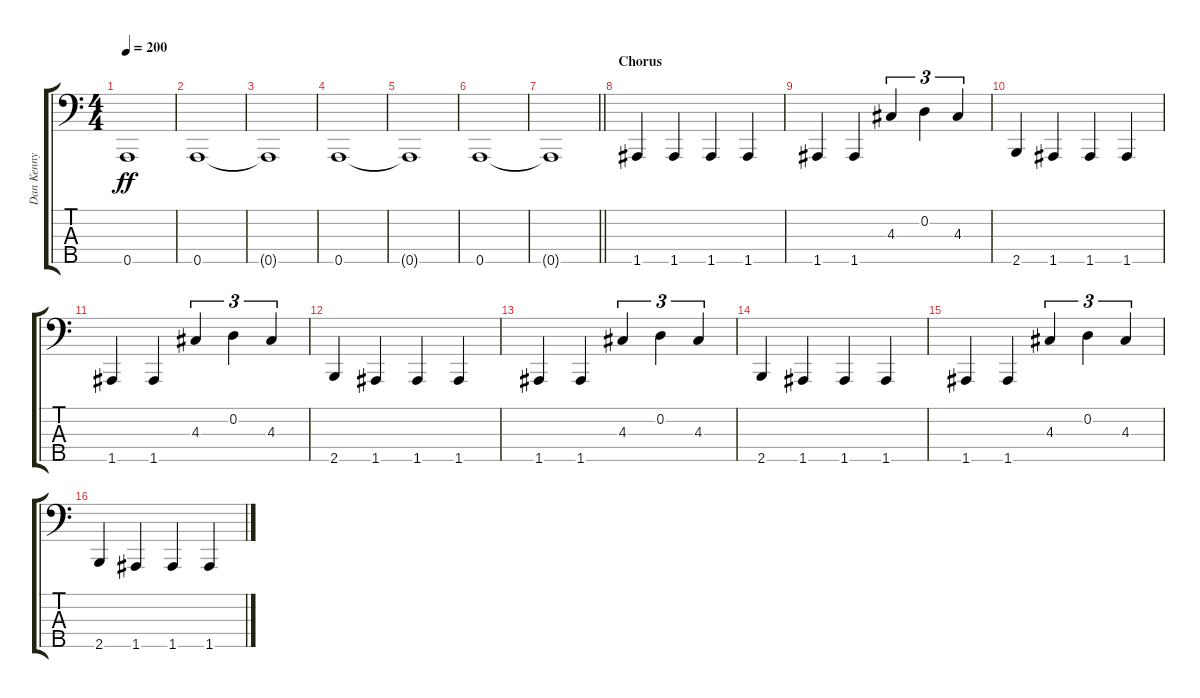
\track ("Dan Kenny" "Dan Kenny") {instrument electricbassfinger}
\staff {score tabs}
\tuning (G2 D2 A1 E1 A0) {hide}
\ts (4 4)
\tempo 200
\clef f4
\ks c
0.5{t}.1{dy ff} |
0.5.1 |
0.5{t}.1 |
0.5.1 |
0.5{t}.1 |
0.5.1 |
\barLineRight lightlight
0.5{t}.1 |
\section ("" "Chorus")
1.5.4 1.5.4 1.5.4 1.5.4 |
1.5.4 1.5.4 4.3.4{tu (3 2)} 0.2.4{tu (3 2)} 4.3.4{tu (3 2)} |
2.5.4 1.5.4 1.5.4 1.5.4 |
1.5.4 1.5.4 4.3.4{tu (3 2)} 0.2.4{tu (3 2)} 4.3.4{tu (3 2)} |
2.5.4 1.5.4 1.5.4 1.5.4 |
1.5.4 1.5.4 4.3.4{tu (3 2)} 0.2.4{tu (3 2)} 4.3.4{tu (3 2)} |
2.5.4 1.5.4 1.5.4 1.5.4 |
1.5.4 1.5.4 4.3.4{tu (3 2)} 0.2.4{tu (3 2)} 4.3.4{tu (3 2)} |
2.5.4 1.5.4 1.5.4 1.5.4
